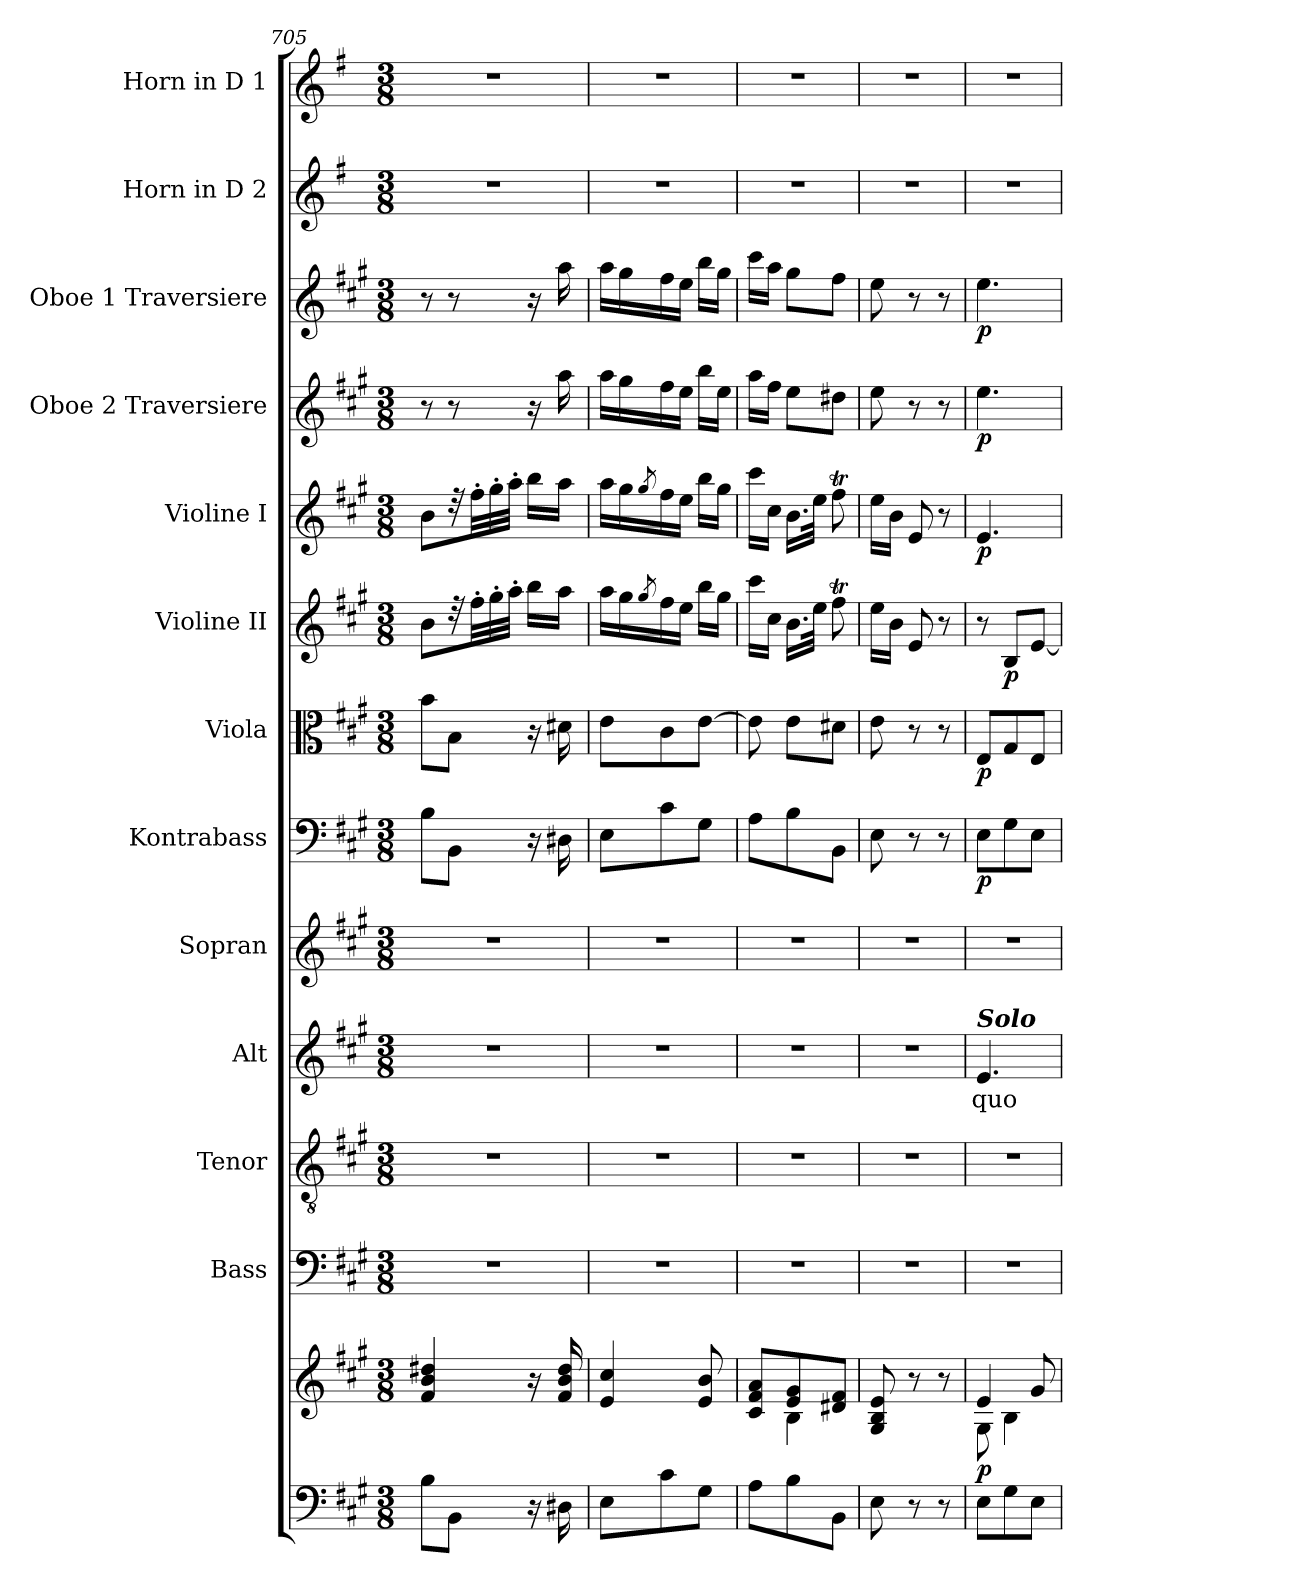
**kern	**kern	**dynam	**kern	**kern	**kern	**text	**kern	**kern	**dynam	**kern	**dynam	**kern	**dynam	**kern	**dynam	**kern	**dynam	**kern	**dynam	**kern	**kern
*part13	*part13	*part13	*part12	*part11	*part10	*part10	*part9	*part8	*part8	*part7	*part7	*part6	*part6	*part5	*part5	*part4	*part4	*part3	*part3	*part2	*part1
*staff14	*staff13	*staff13/14	*staff12	*staff11	*staff10	*staff10	*staff9	*staff8	*staff8	*staff7	*staff7	*staff6	*staff6	*staff5	*staff5	*staff4	*staff4	*staff3	*staff3	*staff2	*staff1
*	*	*	*I"Bass	*I"Tenor	*I"Alt	*	*I"Sopran	*I"Kontrabass	*	*I"Viola	*	*I"Violine II	*	*I"Violine I	*	*I"Oboe 2 Traversiere	*	*I"Oboe 1 Traversiere	*	*I"Horn in D 2	*I"Horn in D 1
*	*	*	*I'B.	*I'T.	*I'A.	*	*I'S.	*I'Kb.	*	*I'Vla.	*	*I'Vl. II	*	*I'Vl. I	*	*I'Ob. 2 Tr.	*	*I'Ob. 1 Tr.	*	*I'Hrn. D 2	*I'Hrn. D 1
*clefF4	*clefG2	*	*clefF4	*clefGv2	*clefG2	*	*clefG2	*clefF4	*	*clefC3	*	*clefG2	*	*clefG2	*	*clefG2	*	*clefG2	*	*clefG2	*clefG2
*	*	*	*	*	*	*	*	*ITrd7c12	*	*	*	*	*	*	*	*	*	*	*	*ITrd6c10	*ITrd6c10
*k[f#c#g#]	*k[f#c#g#]	*	*k[f#c#g#]	*k[f#c#g#]	*k[f#c#g#]	*	*k[f#c#g#]	*k[f#c#g#]	*	*k[f#c#g#]	*	*k[f#c#g#]	*	*k[f#c#g#]	*	*k[f#c#g#]	*	*k[f#c#g#]	*	*k[f#c#g#]	*k[f#c#g#]
*A:	*A:	*	*A:	*A:	*A:	*	*A:	*A:	*	*A:	*	*A:	*	*A:	*	*A:	*	*A:	*	*A:	*A:
*M3/8	*M3/8	*	*M3/8	*M3/8	*M3/8	*	*M3/8	*M3/8	*	*M3/8	*	*M3/8	*	*M3/8	*	*M3/8	*	*M3/8	*	*M3/8	*M3/8
=705	=705	=705	=705	=705	=705	=705	=705	=705	=705	=705	=705	=705	=705	=705	=705	=705	=705	=705	=705	=705	=705
8B\L	4f#/ 4b/ 4dd#X/	.	4.r	4.r	4.r	.	4.r	8BB\L	.	8b\L	.	8b\L	.	8b\L	.	8r	.	8r	.	4.r	4.r
8BB\J	.	.	.	.	.	.	.	8BBB\J	.	8B\J	.	32r	.	32r	.	8r	.	8r	.	.	.
.	.	.	.	.	.	.	.	.	.	.	.	32ff#'>\LL	.	32ff#'>\LL	.	.	.	.	.	.	.
.	.	.	.	.	.	.	.	.	.	.	.	32gg#'>\	.	32gg#'>\	.	.	.	.	.	.	.
.	.	.	.	.	.	.	.	.	.	.	.	32aa'>\JJJ	.	32aa'>\JJJ	.	.	.	.	.	.	.
16r	16r	.	.	.	.	.	.	16r	.	16r	.	16bb\LL	.	16bb\LL	.	16r	.	16r	.	.	.
16D#X\	16f#/ 16b/ 16dd#/	.	.	.	.	.	.	16DD#X\	.	16d#X\	.	16aa\JJ	.	16aa\JJ	.	16aa\	.	16aa\	.	.	.
=706	=706	=706	=706	=706	=706	=706	=706	=706	=706	=706	=706	=706	=706	=706	=706	=706	=706	=706	=706	=706	=706
8E\L	4e/ 4cc#/	.	4.r	4.r	4.r	.	4.r	8EE\L	.	8e\L	.	16aa\LL	.	16aa\LL	.	16aa\LL	.	16aa\LL	.	4.r	4.r
.	.	.	.	.	.	.	.	.	.	.	.	16gg#\	.	16gg#\	.	16gg#\	.	16gg#\	.	.	.
.	.	.	.	.	.	.	.	.	.	.	.	8qgg#/	.	8qgg#/	.	.	.	.	.	.	.
8c#\	.	.	.	.	.	.	.	8C#\	.	8c#\	.	16ff#\	.	16ff#\	.	16ff#\	.	16ff#\	.	.	.
.	.	.	.	.	.	.	.	.	.	.	.	16ee\JJ	.	16ee\JJ	.	16ee\JJ	.	16ee\JJ	.	.	.
8G#\J	8e/ 8b/	.	.	.	.	.	.	8GG#\J	.	[8e\J	.	16bb\LL	.	16bb\LL	.	16bb\LL	.	16bb\LL	.	.	.
.	.	.	.	.	.	.	.	.	.	.	.	16gg#\JJ	.	16gg#\JJ	.	16ee\JJ	.	16gg#\JJ	.	.	.
=707	=707	=707	=707	=707	=707	=707	=707	=707	=707	=707	=707	=707	=707	=707	=707	=707	=707	=707	=707	=707	=707
*	*^	*	*	*	*	*	*	*	*	*	*	*	*	*	*	*	*	*	*	*	*
8A\L	8c#/ 8f#/ 8a/L	8ryy	.	4.r	4.r	4.r	.	4.r	8AA\L	.	8e\]	.	16ccc#\LL	.	16ccc#\LL	.	16aa\LL	.	16ccc#\LL	.	4.r	4.r
.	.	.	.	.	.	.	.	.	.	.	.	.	16cc#\JJ	.	16cc#\JJ	.	16ff#\JJ	.	16aa\JJ	.	.	.
8B\	8e/ 8g#/	4B\	.	.	.	.	.	.	8BB\	.	8e\L	.	16.b\LL	.	16.b\LL	.	8ee\L	.	8gg#\L	.	.	.
.	.	.	.	.	.	.	.	.	.	.	.	.	32ee\JJk	.	32ee\JJk	.	.	.	.	.	.	.
8BB\J	8d#X/ 8f#/J	.	.	.	.	.	.	.	8BBB\J	.	8d#X\J	.	8ff#T\	.	8ff#T\	.	8dd#X\J	.	8ff#\J	.	.	.
*	*v	*v	*	*	*	*	*	*	*	*	*	*	*	*	*	*	*	*	*	*	*	*
=708	=708	=708	=708	=708	=708	=708	=708	=708	=708	=708	=708	=708	=708	=708	=708	=708	=708	=708	=708	=708	=708
8E\	8G#/ 8B/ 8e/	.	4.r	4.r	4.r	.	4.r	8EE\	.	8e\	.	16ee\LL	.	16ee\LL	.	8ee\	.	8ee\	.	4.r	4.r
.	.	.	.	.	.	.	.	.	.	.	.	16b\JJ	.	16b\JJ	.	.	.	.	.	.	.
8r	8r	.	.	.	.	.	.	8r	.	8r	.	8e/	.	8e/	.	8r	.	8r	.	.	.
8r	8r	.	.	.	.	.	.	8r	.	8r	.	8r	.	8r	.	8r	.	8r	.	.	.
!!LO:PB:g=z
=709	=709	=709	=709	=709	=709	=709	=709	=709	=709	=709	=709	=709	=709	=709	=709	=709	=709	=709	=709	=709	=709
*	*^	*	*	*	*	*	*	*	*	*	*	*	*	*	*	*	*	*	*	*	*
!	!	!	!	!	!	!LO:TX:a:Bi:t=Solo	!	!	!	!	!	!	!	!	!	!	!	!	!	!	!	!
!	!	!	!LO:DY:a=2	!	!	!	!LO:LY:b	!	!	!LO:DY:b	!	!LO:DY:b	!	!	!	!LO:DY:b	!	!LO:DY:b	!	!LO:DY:b	!	!
8E\L	4e/	8G#\	p	4.r	4.r	4.e/	quo-	4.r	8EE\L	p	8E/L	p	8r	.	4.e/	p	4.ee\	p	4.ee\	p	4.r	4.r
!	!	!	!	!	!	!	!	!	!	!	!	!	!	!LO:DY:b	!	!	!	!	!	!	!	!
8G#\	.	4B\	.	.	.	.	.	.	8GG#\	.	8G#/	.	8B/L	p	.	.	.	.	.	.	.	.
8E\J	8g#/	.	.	.	.	.	.	.	8EE\J	.	8E/J	.	[8e/J	.	.	.	.	.	.	.	.	.
*	*v	*v	*	*	*	*	*	*	*	*	*	*	*	*	*	*	*	*	*	*	*	*
=	=	=	=	=	=	=	=	=	=	=	=	=	=	=	=	=	=	=	=	=	=
*-	*-	*-	*-	*-	*-	*-	*-	*-	*-	*-	*-	*-	*-	*-	*-	*-	*-	*-	*-	*-	*-
